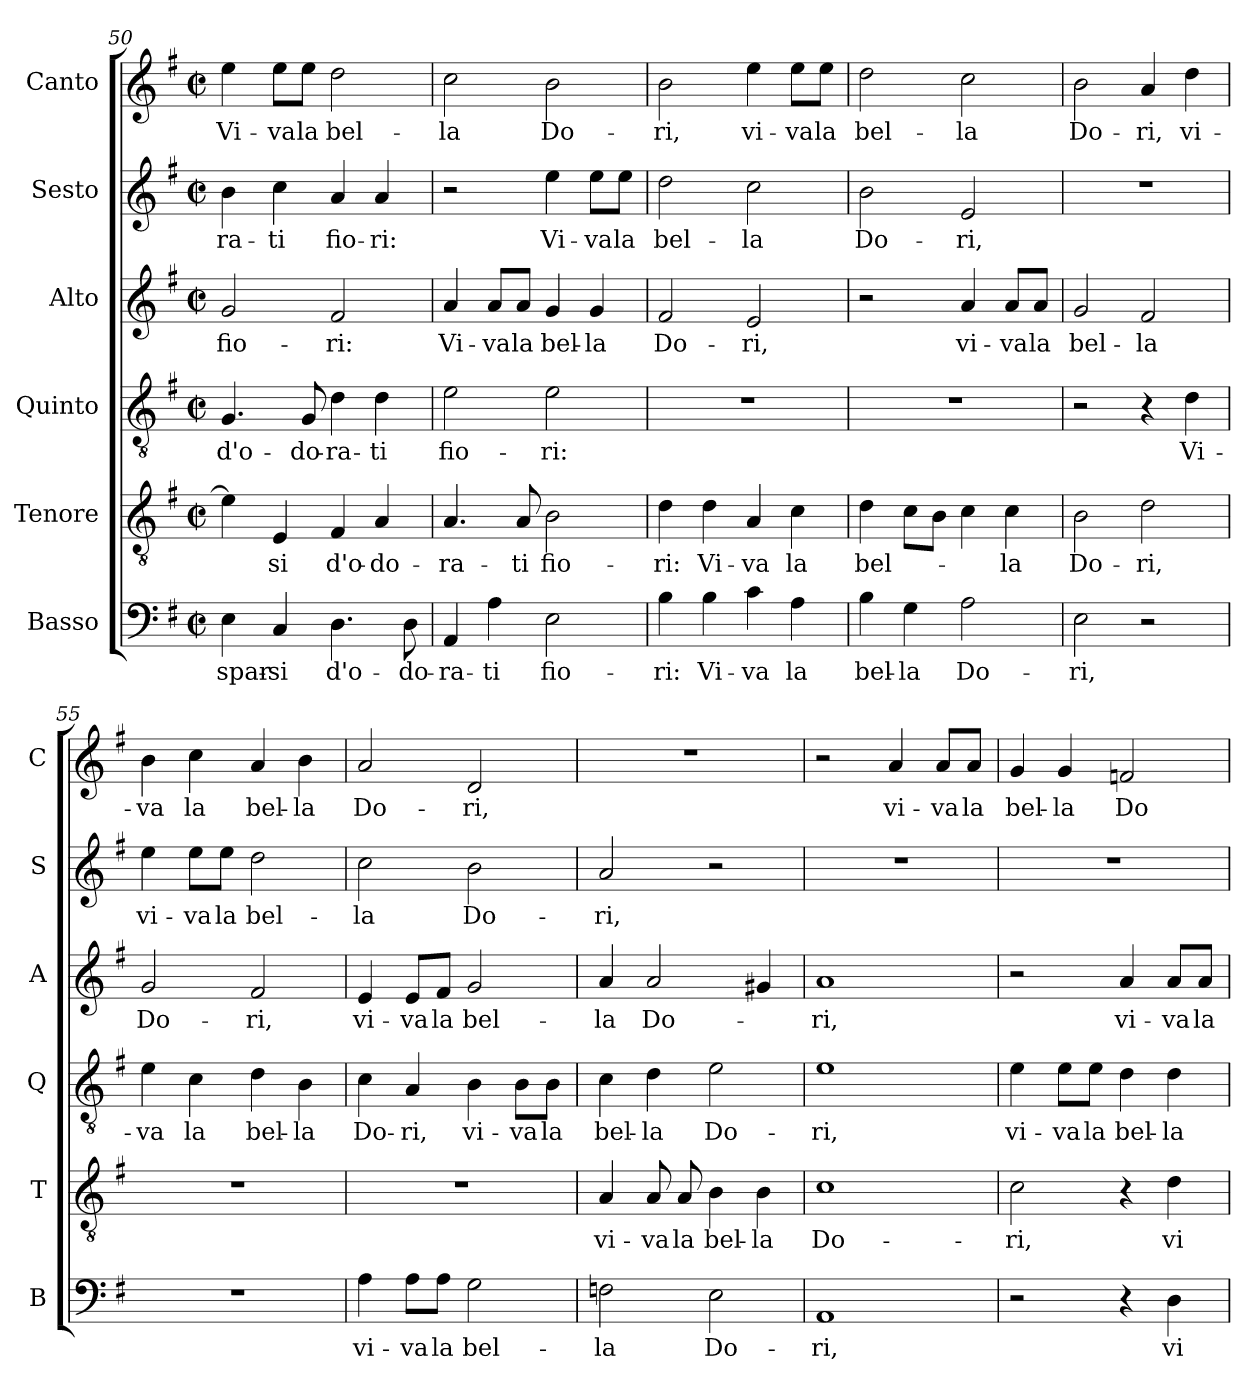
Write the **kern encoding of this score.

**kern	**text	**kern	**text	**kern	**text	**kern	**text	**kern	**text	**kern	**text
*part6	*part6	*part5	*part5	*part4	*part4	*part3	*part3	*part2	*part2	*part1	*part1
*staff6	*staff6	*staff5	*staff5	*staff4	*staff4	*staff3	*staff3	*staff2	*staff2	*staff1	*staff1
*I"Basso	*	*I"Tenore	*	*I"Quinto	*	*I"Alto	*	*I"Sesto	*	*I"Canto	*
*I'B	*	*I'T	*	*I'Q	*	*I'A	*	*I'S	*	*I'C	*
*clefF4	*	*clefGv2	*	*clefGv2	*	*clefG2	*	*clefG2	*	*clefG2	*
*k[f#]	*	*k[f#]	*	*k[f#]	*	*k[f#]	*	*k[f#]	*	*k[f#]	*
*G:	*	*G:	*	*G:	*	*G:	*	*G:	*	*G:	*
*M2/2	*	*M2/2	*	*M2/2	*	*M2/2	*	*M2/2	*	*M2/2	*
*met(c|)	*	*met(c|)	*	*met(c|)	*	*met(c|)	*	*met(c|)	*	*met(c|)	*
=50	=50	=50	=50	=50	=50	=50	=50	=50	=50	=50	=50
!	!LO:LY:b	!	!	!	!LO:LY:b	!	!LO:LY:b	!	!LO:LY:b	!	!LO:LY:b
4E\	spar-	4e\]	.	4.G/	d'o-	2g/	fio-	4b\	-ra-	4ee\	Vi-
!	!LO:LY:b	!	!LO:LY:b	!	!	!	!	!	!LO:LY:b	!	!LO:LY:b
4C/	-si	4E/	-si	.	.	.	.	4cc\	-ti	8ee\L	-va
!	!	!	!	!	!LO:LY:b	!	!	!	!	!	!LO:LY:b
.	.	.	.	8G/	-do-	.	.	.	.	8ee\J	la
!	!LO:LY:b	!	!LO:LY:b	!	!LO:LY:b	!	!LO:LY:b	!	!LO:LY:b	!	!LO:LY:b
4.D\	d'o-	4F#/	d'o-	4d\	-ra-	2f#/	-ri:	4a/	fio-	2dd\	bel-
!	!	!	!LO:LY:b	!	!LO:LY:b	!	!	!	!LO:LY:b	!	!
.	.	4A/	-do-	4d\	-ti	.	.	4a/	-ri:	.	.
!	!LO:LY:b	!	!	!	!	!	!	!	!	!	!
8D\	-do-	.	.	.	.	.	.	.	.	.	.
=51	=51	=51	=51	=51	=51	=51	=51	=51	=51	=51	=51
!	!LO:LY:b	!	!LO:LY:b	!	!LO:LY:b	!	!LO:LY:b	!	!	!	!LO:LY:b
4AA/	-ra-	4.A/	-ra-	2e\	fio-	4a/	Vi-	2r	.	2cc\	-la
!	!LO:LY:b	!	!	!	!	!	!LO:LY:b	!	!	!	!
4A\	-ti	.	.	.	.	8a/L	-va	.	.	.	.
!	!	!	!LO:LY:b	!	!	!	!LO:LY:b	!	!	!	!
.	.	8A/	-ti	.	.	8a/J	la	.	.	.	.
!	!LO:LY:b	!	!LO:LY:b	!	!LO:LY:b	!	!LO:LY:b	!	!LO:LY:b	!	!LO:LY:b
2E\	fio-	2B\	fio-	2e\	-ri:	4g/	bel-	4ee\	Vi-	2b\	Do-
!	!	!	!	!	!	!	!LO:LY:b	!	!LO:LY:b	!	!
.	.	.	.	.	.	4g/	-la	8ee\L	-va	.	.
!	!	!	!	!	!	!	!	!	!LO:LY:b	!	!
.	.	.	.	.	.	.	.	8ee\J	la	.	.
!!LO:LB:g=z
=52	=52	=52	=52	=52	=52	=52	=52	=52	=52	=52	=52
!	!LO:LY:b	!	!LO:LY:b	!	!	!	!LO:LY:b	!	!LO:LY:b	!	!LO:LY:b
4B\	-ri:	4d\	-ri:	1r	.	2f#/	Do-	2dd\	bel-	2b\	-ri,
!	!LO:LY:b	!	!LO:LY:b	!	!	!	!	!	!	!	!
4B\	Vi-	4d\	Vi-	.	.	.	.	.	.	.	.
!	!LO:LY:b	!	!LO:LY:b	!	!	!	!LO:LY:b	!	!LO:LY:b	!	!LO:LY:b
4c\	-va	4A/	-va	.	.	2e/	-ri,	2cc\	-la	4ee\	vi-
!	!LO:LY:b	!	!LO:LY:b	!	!	!	!	!	!	!	!LO:LY:b
4A\	la	4c\	la	.	.	.	.	.	.	8ee\L	-va
!	!	!	!	!	!	!	!	!	!	!	!LO:LY:b
.	.	.	.	.	.	.	.	.	.	8ee\J	la
=53	=53	=53	=53	=53	=53	=53	=53	=53	=53	=53	=53
!	!LO:LY:b	!	!LO:LY:b	!	!	!	!	!	!LO:LY:b	!	!LO:LY:b
4B\	bel-	4d\	bel-	1r	.	2r	.	2b\	Do-	2dd\	bel-
!	!LO:LY:b	!	!	!	!	!	!	!	!	!	!
4G\	-la	8c\L	.	.	.	.	.	.	.	.	.
.	.	8B\J	.	.	.	.	.	.	.	.	.
!	!LO:LY:b	!	!	!	!	!	!LO:LY:b	!	!LO:LY:b	!	!LO:LY:b
2A\	Do-	4c\	.	.	.	4a/	vi-	2e/	-ri,	2cc\	-la
!	!	!	!LO:LY:b	!	!	!	!LO:LY:b	!	!	!	!
.	.	4c\	-la	.	.	8a/L	-va	.	.	.	.
!	!	!	!	!	!	!	!LO:LY:b	!	!	!	!
.	.	.	.	.	.	8a/J	la	.	.	.	.
=54	=54	=54	=54	=54	=54	=54	=54	=54	=54	=54	=54
!	!LO:LY:b	!	!LO:LY:b	!	!	!	!LO:LY:b	!	!	!	!LO:LY:b
2E\	-ri,	2B\	Do-	2r	.	2g/	bel-	1r	.	2b\	Do-
!	!	!	!LO:LY:b	!	!	!	!LO:LY:b	!	!	!	!LO:LY:b
2r	.	2d\	-ri,	4r	.	2f#/	-la	.	.	4a/	-ri,
!	!	!	!	!	!LO:LY:b	!	!	!	!	!	!LO:LY:b
.	.	.	.	4d\	Vi-	.	.	.	.	4dd\	vi-
=55	=55	=55	=55	=55	=55	=55	=55	=55	=55	=55	=55
!	!	!	!	!	!LO:LY:b	!	!LO:LY:b	!	!LO:LY:b	!	!LO:LY:b
1r	.	1r	.	4e\	-va	2g/	Do-	4ee\	vi-	4b\	-va
!	!	!	!	!	!LO:LY:b	!	!	!	!LO:LY:b	!	!LO:LY:b
.	.	.	.	4c\	la	.	.	8ee\L	-va	4cc\	la
!	!	!	!	!	!	!	!	!	!LO:LY:b	!	!
.	.	.	.	.	.	.	.	8ee\J	la	.	.
!	!	!	!	!	!LO:LY:b	!	!LO:LY:b	!	!LO:LY:b	!	!LO:LY:b
.	.	.	.	4d\	bel-	2f#/	-ri,	2dd\	bel-	4a/	bel-
!	!	!	!	!	!LO:LY:b	!	!	!	!	!	!LO:LY:b
.	.	.	.	4B\	-la	.	.	.	.	4b\	-la
=56	=56	=56	=56	=56	=56	=56	=56	=56	=56	=56	=56
!	!LO:LY:b	!	!	!	!LO:LY:b	!	!LO:LY:b	!	!LO:LY:b	!	!LO:LY:b
4A\	vi-	1r	.	4c\	Do-	4e/	vi-	2cc\	-la	2a/	Do-
!	!LO:LY:b	!	!	!	!LO:LY:b	!	!LO:LY:b	!	!	!	!
8A\L	-va	.	.	4A/	-ri,	8e/L	-va	.	.	.	.
!	!LO:LY:b	!	!	!	!	!	!LO:LY:b	!	!	!	!
8A\J	la	.	.	.	.	8f#/J	la	.	.	.	.
!	!LO:LY:b	!	!	!	!LO:LY:b	!	!LO:LY:b	!	!LO:LY:b	!	!LO:LY:b
2G\	bel-	.	.	4B\	vi-	2g/	bel-	2b\	Do-	2d/	-ri,
!	!	!	!	!	!LO:LY:b	!	!	!	!	!	!
.	.	.	.	8B\L	-va	.	.	.	.	.	.
!	!	!	!	!	!LO:LY:b	!	!	!	!	!	!
.	.	.	.	8B\J	la	.	.	.	.	.	.
=57	=57	=57	=57	=57	=57	=57	=57	=57	=57	=57	=57
!	!LO:LY:b	!	!LO:LY:b	!	!LO:LY:b	!	!LO:LY:b	!	!LO:LY:b	!	!
2Fn\	-la	4A/	vi-	4c\	bel-	4a/	-la	2a/	-ri,	1r	.
!	!	!	!LO:LY:b	!	!LO:LY:b	!	!LO:LY:b	!	!	!	!
.	.	8A/	-va	4d\	-la	2a/	Do-	.	.	.	.
!	!	!	!LO:LY:b	!	!	!	!	!	!	!	!
.	.	8A/	la	.	.	.	.	.	.	.	.
!	!LO:LY:b	!	!LO:LY:b	!	!LO:LY:b	!	!	!	!	!	!
2E\	Do-	4B\	bel-	2e\	Do-	.	.	2r	.	.	.
!	!	!	!LO:LY:b	!	!	!	!	!	!	!	!
.	.	4B\	-la	.	.	4g#X/	.	.	.	.	.
=58	=58	=58	=58	=58	=58	=58	=58	=58	=58	=58	=58
!	!LO:LY:b	!	!LO:LY:b	!	!LO:LY:b	!	!LO:LY:b	!	!	!	!
1AA	-ri,	1c	Do-	1e	-ri,	1a	-ri,	1r	.	2r	.
!	!	!	!	!	!	!	!	!	!	!	!LO:LY:b
.	.	.	.	.	.	.	.	.	.	4a/	vi-
!	!	!	!	!	!	!	!	!	!	!	!LO:LY:b
.	.	.	.	.	.	.	.	.	.	8a/L	-va
!	!	!	!	!	!	!	!	!	!	!	!LO:LY:b
.	.	.	.	.	.	.	.	.	.	8a/J	la
!!LO:PB:g=z
=59	=59	=59	=59	=59	=59	=59	=59	=59	=59	=59	=59
!	!	!	!LO:LY:b	!	!LO:LY:b	!	!	!	!	!	!LO:LY:b
2r	.	2c\	-ri,	4e\	vi-	2r	.	1r	.	4g/	bel-
!	!	!	!	!	!LO:LY:b	!	!	!	!	!	!LO:LY:b
.	.	.	.	8e\L	-va	.	.	.	.	4g/	-la
!	!	!	!	!	!LO:LY:b	!	!	!	!	!	!
.	.	.	.	8e\J	la	.	.	.	.	.	.
!	!	!	!	!	!LO:LY:b	!	!LO:LY:b	!	!	!	!LO:LY:b
4r	.	4r	.	4d\	bel-	4a/	vi-	.	.	2fn/	Do-
!	!LO:LY:b	!	!LO:LY:b	!	!LO:LY:b	!	!LO:LY:b	!	!	!	!
4D\	vi-	4d\	vi-	4d\	-la	8a/L	-va	.	.	.	.
!	!	!	!	!	!	!	!LO:LY:b	!	!	!	!
.	.	.	.	.	.	8a/J	la	.	.	.	.
=	=	=	=	=	=	=	=	=	=	=	=
*-	*-	*-	*-	*-	*-	*-	*-	*-	*-	*-	*-
